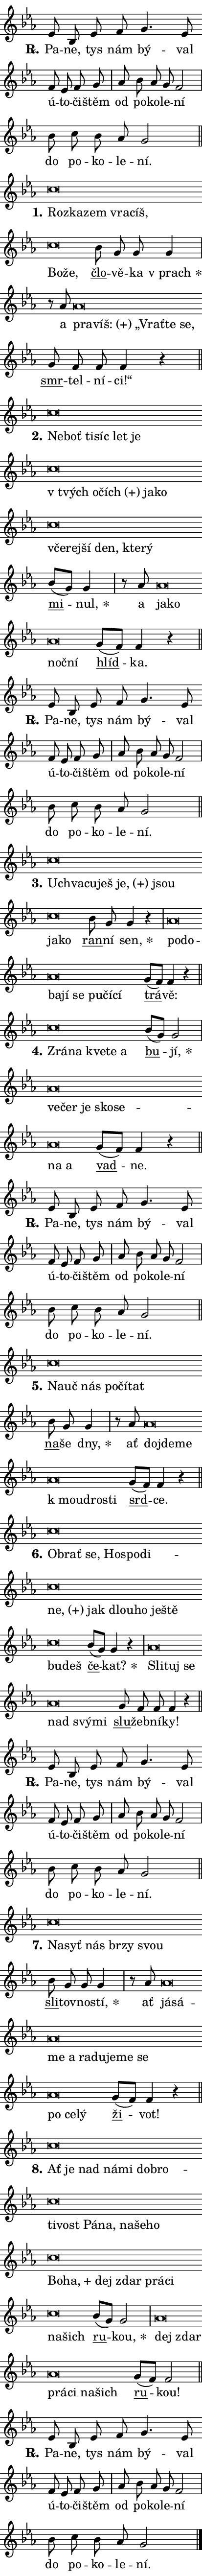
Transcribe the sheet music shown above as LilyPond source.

\version "2.22.1"
\header { tagline = "" }
\paper {
  indent = 0\cm
  top-margin = 0\cm
  right-margin = 0\cm
  bottom-margin = 0\cm
  left-margin = 0\cm
  paper-width = 7\cm
  page-breaking = #ly:one-page-breaking
  system-system-spacing.basic-distance = #11
  score-system-spacing.basic-distance = #11
  ragged-last = ##f
}


%% Author: Thomas Morley
%% https://lists.gnu.org/archive/html/lilypond-user/2020-05/msg00002.html
#(define (line-position grob)
"Returns position of @var[grob} in current system:
   @code{'start}, if at first time-step
   @code{'end}, if at last time-step
   @code{'middle} otherwise
"
  (let* ((col (ly:item-get-column grob))
         (ln (ly:grob-object col 'left-neighbor))
         (rn (ly:grob-object col 'right-neighbor))
         (col-to-check-left (if (ly:grob? ln) ln col))
         (col-to-check-right (if (ly:grob? rn) rn col))
         (break-dir-left
           (and
             (ly:grob-property col-to-check-left 'non-musical #f)
             (ly:item-break-dir col-to-check-left)))
         (break-dir-right
           (and
             (ly:grob-property col-to-check-right 'non-musical #f)
             (ly:item-break-dir col-to-check-right))))
        (cond ((eqv? 1 break-dir-left) 'start)
              ((eqv? -1 break-dir-right) 'end)
              (else 'middle))))

#(define (tranparent-at-line-position vctor)
  (lambda (grob)
  "Relying on @code{line-position} select the relevant enry from @var{vctor}.
Used to determine transparency,"
    (case (line-position grob)
      ((end) (not (vector-ref vctor 0)))
      ((middle) (not (vector-ref vctor 1)))
      ((start) (not (vector-ref vctor 2))))))

noteHeadBreakVisibility =
#(define-music-function (break-visibility)(vector?)
"Makes @code{NoteHead}s transparent relying on @var{break-visibility}"
#{
  \override NoteHead.transparent =
    #(tranparent-at-line-position break-visibility)
#})

#(define delete-ledgers-for-transparent-note-heads
  (lambda (grob)
    "Reads whether a @code{NoteHead} is transparent.
If so this @code{NoteHead} is removed from @code{'note-heads} from
@var{grob}, which is supposed to be @code{LedgerLineSpanner}.
As a result ledgers are not printed for this @code{NoteHead}"
    (let* ((nhds-array (ly:grob-object grob 'note-heads))
           (nhds-list
             (if (ly:grob-array? nhds-array)
                 (ly:grob-array->list nhds-array)
                 '()))
           ;; Relies on the transparent-property being done before
           ;; Staff.LedgerLineSpanner.after-line-breaking is executed.
           ;; This is fragile ...
           (to-keep
             (remove
               (lambda (nhd)
                 (ly:grob-property nhd 'transparent #f))
               nhds-list)))
      ;; TODO find a better method to iterate over grob-arrays, similiar
      ;; to filter/remove etc for lists
      ;; For now rebuilt from scratch
      (set! (ly:grob-object grob 'note-heads)  '())
      (for-each
        (lambda (nhd)
          (ly:pointer-group-interface::add-grob grob 'note-heads nhd))
        to-keep))))

hideNotes = {
  \noteHeadBreakVisibility #begin-of-line-visible
}
unHideNotes = {
  \noteHeadBreakVisibility #all-visible
}

% work-around for resetting accidentals
% https://lilypond.org/doc/v2.23/Documentation/notation/displaying-rhythms#unmetered-music
cadenzaMeasure = {
  \cadenzaOff
  \partial 1024 s1024
  \cadenzaOn
}

#(define-markup-command (accent layout props text) (markup?)
  "Underline accented syllable"
  (interpret-markup layout props
    #{\markup \override #'(offset . 4.3) \underline { #text }#}))

responsum = \markup \concat {
  "R" \hspace #-1.05 \path #0.1 #'((moveto 0 0.07) (lineto 0.9 0.8)) \hspace #0.05 "."
}

\layout {
    \context {
        \Staff
        \remove "Time_signature_engraver"
        \override LedgerLineSpanner.after-line-breaking = #delete-ledgers-for-transparent-note-heads
    }
    \context {
        \Voice {
            \override NoteHead.output-attributes = #'((class . "notehead"))
            \override Hairpin.height = #0.55
        }
    }
    \context {
        \Lyrics {
            \override StanzaNumber.output-attributes = #'((class . "stanzanumber"))
            \override LyricSpace.minimum-distance = #0.9
            \override LyricText.font-name = #"TeX Gyre Schola"
            \override LyricText.font-size = 1
            \override StanzaNumber.font-name = #"TeX Gyre Schola Bold"
            \override StanzaNumber.font-size = 1
        }
    }
}

% magnetic-lyrics.ily
%
%   written by
%     Jean Abou Samra <jean@abou-samra.fr>
%     Werner Lemberg <wl@gnu.org>
%
%   adapted by
%     Jiri Hon <jiri.hon@gmail.com>
%
% Version 2022-Apr-15

% https://www.mail-archive.com/lilypond-user@gnu.org/msg149350.html

#(define (Left_hyphen_pointer_engraver context)
   "Collect syllable-hyphen-syllable occurrences in lyrics and store
them in properties.  This engraver only looks to the left.  For
example, if the lyrics input is @code{foo -- bar}, it does the
following.

@itemize @bullet
@item
Set the @code{text} property of the @code{LyricHyphen} grob between
@q{foo} and @q{bar} to @code{foo}.

@item
Set the @code{left-hyphen} property of the @code{LyricText} grob with
text @q{foo} to the @code{LyricHyphen} grob between @q{foo} and
@q{bar}.
@end itemize

Use this auxiliary engraver in combination with the
@code{lyric-@/text::@/apply-@/magnetic-@/offset!} hook."
   (let ((hyphen #f)
         (text #f))
     (make-engraver
      (acknowledgers
       ((lyric-syllable-interface engraver grob source-engraver)
        (set! text grob)))
      (end-acknowledgers
       ((lyric-hyphen-interface engraver grob source-engraver)
        ;(when (not (grob::has-interface grob 'lyric-space-interface))
          (set! hyphen grob)));)
      ((stop-translation-timestep engraver)
       (when (and text hyphen)
         (ly:grob-set-object! text 'left-hyphen hyphen))
       (set! text #f)
       (set! hyphen #f)))))

#(define (lyric-text::apply-magnetic-offset! grob)
   "If the space between two syllables is less than the value in
property @code{LyricText@/.details@/.squash-threshold}, move the right
syllable to the left so that it gets concatenated with the left
syllable.

Use this function as a hook for
@code{LyricText@/.after-@/line-@/breaking} if the
@code{Left_@/hyphen_@/pointer_@/engraver} is active."
   (let ((hyphen (ly:grob-object grob 'left-hyphen #f)))
     (when hyphen
       (let ((left-text (ly:spanner-bound hyphen LEFT)))
         (when (grob::has-interface left-text 'lyric-syllable-interface)
           (let* ((common (ly:grob-common-refpoint grob left-text X))
                  (this-x-ext (ly:grob-extent grob common X))
                  (left-x-ext
                   (begin
                     ;; Trigger magnetism for left-text.
                     (ly:grob-property left-text 'after-line-breaking)
                     (ly:grob-extent left-text common X)))
                  ;; `delta` is the gap width between two syllables.
                  (delta (- (interval-start this-x-ext)
                            (interval-end left-x-ext)))
                  (details (ly:grob-property grob 'details))
                  (threshold (assoc-get 'squash-threshold details 0.2)))
             (when (< delta threshold)
               (let* (;; We have to manipulate the input text so that
                      ;; ligatures crossing syllable boundaries are not
                      ;; disabled.  For languages based on the Latin
                      ;; script this is essentially a beautification.
                      ;; However, for non-Western scripts it can be a
                      ;; necessity.
                      (lt (ly:grob-property left-text 'text))
                      (rt (ly:grob-property grob 'text))
                      (is-space (grob::has-interface hyphen 'lyric-space-interface))
                      (space (if is-space " " ""))
                      (space-markup (grob-interpret-markup grob " "))
                      (space-size (interval-length (ly:stencil-extent space-markup X)))
                      (extra-delta (if is-space space-size 0))
                      ;; Append new syllable.
                      (ltrt-space (if (and (string? lt) (string? rt))
                                (string-append lt space rt)
                                (make-concat-markup (list lt space rt))))
                      ;; Right-align `ltrt` to the right side.
                      (ltrt-space-markup (grob-interpret-markup
                               grob
                               (make-translate-markup
                                (cons (interval-length this-x-ext) 0)
                                (make-right-align-markup ltrt-space)))))
                 (begin
                   ;; Don't print `left-text`.
                   (ly:grob-set-property! left-text 'stencil #f)
                   ;; Set text and stencil (which holds all collected
                   ;; syllables so far) and shift it to the left.
                   (ly:grob-set-property! grob 'text ltrt-space)
                   (ly:grob-set-property! grob 'stencil ltrt-space-markup)
                   (ly:grob-translate-axis! grob (- (- delta extra-delta)) X))))))))))


#(define (lyric-hyphen::displace-bounds-first grob)
   ;; Make very sure this callback isn't triggered too early.
   (let ((left (ly:spanner-bound grob LEFT))
         (right (ly:spanner-bound grob RIGHT)))
     (ly:grob-property left 'after-line-breaking)
     (ly:grob-property right 'after-line-breaking)
     (ly:lyric-hyphen::print grob)))

squashThreshold = #0.4

\layout {
  \context {
    \Lyrics
    \consists #Left_hyphen_pointer_engraver
    \override LyricText.after-line-breaking =
      #lyric-text::apply-magnetic-offset!
    \override LyricHyphen.stencil = #lyric-hyphen::displace-bounds-first
    \override LyricText.details.squash-threshold = \squashThreshold
    \override LyricHyphen.minimum-distance = 0
    \override LyricHyphen.minimum-length = \squashThreshold
  }
}

squash = \override LyricText.details.squash-threshold = 9999
unSquash = \override LyricText.details.squash-threshold = \squashThreshold

left = \override LyricText.self-alignment-X = #LEFT
unLeft = \revert LyricText.self-alignment-X

starOffset = #(lambda (grob) 
                (let ((x_offset (ly:self-alignment-interface::aligned-on-x-parent grob)))
                  (if (= x_offset 0) 0 (+ x_offset 1.2))))

star = #(define-music-function (syllable)(string?)
"Append star separator at the end of a syllable"
#{
  \once \override LyricText.X-offset = #starOffset
  \lyricmode { \markup {
    #syllable
    \override #'((font-name . "TeX Gyre Schola Bold")) \hspace #0.2 \lower #0.65 \larger "*"
  } }
#})

starAccent = #(define-music-function (syllable)(string?)
"Append star separator at the end of a syllable and make accent"
#{
  \once \override LyricText.X-offset = #starOffset
  \lyricmode { \markup {
    \accent #syllable
    \override #'((font-name . "TeX Gyre Schola Bold")) \hspace #0.2 \lower #0.65 \larger "*"
  } }
#})

breath = #(define-music-function (syllable)(string?)
"Append breathing indicator at the end of a syllable"
#{
  \lyricmode { \markup { #syllable "+" } }
#})

optionalBreath = #(define-music-function (syllable)(string?)
"Append optional breathing indicator at the end of a syllable"
#{
  \lyricmode { \markup { #syllable "(+)" } }
#})


\score {
    <<
        \new Voice = "melody" { \cadenzaOn \key es \major \relative { es'8 bes es f g4. es8 \bar "" f es f g \cadenzaMeasure \bar "|" as bes as g f2 \cadenzaMeasure \bar "|" bes8 c bes as g2 \cadenzaMeasure \bar "||" \break }
\relative { c''\breve*1/16 \hideNotes \breve*1/16 \bar "" \breve*1/16 \bar "" \breve*1/16 \bar "" \breve*1/16 \bar "" \breve*1/16 \breve*1/16 \bar "" \unHideNotes \bar "" bes8 g g g4 \cadenzaMeasure \bar "|" r8 as8 as\breve*1/16 \hideNotes \breve*1/16 \bar "" \breve*1/16 \bar "" \breve*1/16 \breve*1/16 \bar "" \unHideNotes \bar "" g8 f f f4 r \cadenzaMeasure \bar "||" \break }
\relative { c''\breve*1/16 \hideNotes \breve*1/16 \bar "" \breve*1/16 \bar "" \breve*1/16 \bar "" \breve*1/16 \bar "" \breve*1/16 \bar "" \breve*1/16 \bar "" \breve*1/16 \bar "" \breve*1/16 \bar "" \breve*1/16 \bar "" \breve*1/16 \bar "" \breve*1/16 \bar "" \breve*1/16 \bar "" \breve*1/16 \bar "" \breve*1/16 \bar "" \breve*1/16 \breve*1/16 \bar "" \unHideNotes \bar "" bes8[( g)] g4 \cadenzaMeasure \bar "|" r8 as8 as\breve*1/16 \hideNotes \breve*1/16 \bar "" \breve*1/16 \breve*1/16 \bar "" \unHideNotes \bar "" g8[( f)] f4 r \cadenzaMeasure \bar "||" \break }
\relative { es'8 bes es f g4. es8 \bar "" f es f g \cadenzaMeasure \bar "|" as bes as g f2 \cadenzaMeasure \bar "|" bes8 c bes as g2 \cadenzaMeasure \bar "||" \break }
\relative { c''\breve*1/16 \hideNotes \breve*1/16 \bar "" \breve*1/16 \bar "" \breve*1/16 \bar "" \breve*1/16 \bar "" \breve*1/16 \breve*1/16 \bar "" \unHideNotes \bar "" bes8 g g4 r \cadenzaMeasure \bar "|" as\breve*1/16 \hideNotes \breve*1/16 \bar "" \breve*1/16 \bar "" \breve*1/16 \bar "" \breve*1/16 \bar "" \breve*1/16 \bar "" \breve*1/16 \breve*1/16 \bar "" \unHideNotes \bar "" g8[( f)] f4 r \cadenzaMeasure \bar "||" \break }
\relative { c''\breve*1/16 \hideNotes \breve*1/16 \bar "" \breve*1/16 \bar "" \breve*1/16 \breve*1/16 \bar "" \unHideNotes \bar "" bes8[( g)] g2 \cadenzaMeasure \bar "|" as\breve*1/16 \hideNotes \breve*1/16 \bar "" \breve*1/16 \bar "" \breve*1/16 \bar "" \breve*1/16 \bar "" \breve*1/16 \breve*1/16 \bar "" \unHideNotes \bar "" g8[( f)] f4 r \cadenzaMeasure \bar "||" \break }
\relative { es'8 bes es f g4. es8 \bar "" f es f g \cadenzaMeasure \bar "|" as bes as g f2 \cadenzaMeasure \bar "|" bes8 c bes as g2 \cadenzaMeasure \bar "||" \break }
\relative { c''\breve*1/16 \hideNotes \breve*1/16 \bar "" \breve*1/16 \bar "" \breve*1/16 \bar "" \breve*1/16 \breve*1/16 \bar "" \unHideNotes \bar "" bes8 g g4 \cadenzaMeasure \bar "|" r8 as8 as\breve*1/16 \hideNotes \breve*1/16 \bar "" \breve*1/16 \bar "" \breve*1/16 \bar "" \breve*1/16 \breve*1/16 \bar "" \unHideNotes \bar "" g8[( f)] f4 r \cadenzaMeasure \bar "||" \break }
\relative { c''\breve*1/16 \hideNotes \breve*1/16 \bar "" \breve*1/16 \bar "" \breve*1/16 \bar "" \breve*1/16 \bar "" \breve*1/16 \bar "" \breve*1/16 \bar "" \breve*1/16 \bar "" \breve*1/16 \bar "" \breve*1/16 \bar "" \breve*1/16 \bar "" \breve*1/16 \bar "" \breve*1/16 \breve*1/16 \bar "" \unHideNotes \bar "" bes8[( g)] g4 r \cadenzaMeasure \bar "|" as\breve*1/16 \hideNotes \breve*1/16 \bar "" \breve*1/16 \bar "" \breve*1/16 \bar "" \breve*1/16 \breve*1/16 \bar "" \unHideNotes \bar "" g8 f f f4 r \cadenzaMeasure \bar "||" \break }
\relative { es'8 bes es f g4. es8 \bar "" f es f g \cadenzaMeasure \bar "|" as bes as g f2 \cadenzaMeasure \bar "|" bes8 c bes as g2 \cadenzaMeasure \bar "||" \break }
\relative { c''\breve*1/16 \hideNotes \breve*1/16 \bar "" \breve*1/16 \bar "" \breve*1/16 \bar "" \breve*1/16 \breve*1/16 \bar "" \unHideNotes \bar "" bes8 g g g4 \cadenzaMeasure \bar "|" r8 as8 as\breve*1/16 \hideNotes \breve*1/16 \bar "" \breve*1/16 \bar "" \breve*1/16 \bar "" \breve*1/16 \bar "" \breve*1/16 \bar "" \breve*1/16 \bar "" \breve*1/16 \bar "" \breve*1/16 \bar "" \breve*1/16 \bar "" \breve*1/16 \breve*1/16 \bar "" \unHideNotes \bar "" g8[( f)] f4 r \cadenzaMeasure \bar "||" \break }
\relative { c''\breve*1/16 \hideNotes \breve*1/16 \bar "" \breve*1/16 \bar "" \breve*1/16 \bar "" \breve*1/16 \bar "" \breve*1/16 \bar "" \breve*1/16 \bar "" \breve*1/16 \bar "" \breve*1/16 \bar "" \breve*1/16 \bar "" \breve*1/16 \bar "" \breve*1/16 \bar "" \breve*1/16 \bar "" \breve*1/16 \bar "" \breve*1/16 \bar "" \breve*1/16 \bar "" \breve*1/16 \bar "" \breve*1/16 \bar "" \breve*1/16 \bar "" \breve*1/16 \bar "" \breve*1/16 \breve*1/16 \bar "" \unHideNotes \bar "" bes8[( g)] g2 \cadenzaMeasure \bar "|" as\breve*1/16 \hideNotes \breve*1/16 \bar "" \breve*1/16 \bar "" \breve*1/16 \bar "" \breve*1/16 \breve*1/16 \bar "" \unHideNotes \bar "" g8[( f)] f2 \cadenzaMeasure \bar "||" \break }
\relative { es'8 bes es f g4. es8 \bar "" f es f g \cadenzaMeasure \bar "|" as bes as g f2 \cadenzaMeasure \bar "|" bes8 c bes as g2 \cadenzaMeasure \bar "||" \break } \bar "|." }
        \new Lyrics \lyricsto "melody" { \lyricmode { \set stanza = \responsum
Pa -- ne, tys nám bý -- val ú -- to -- či -- štěm od po -- ko -- le -- ní do po -- ko -- le -- ní.
\set stanza = "1."
\left Roz -- \squash ka -- zem vra -- cíš, Bo -- že, \unLeft \unSquash \markup \accent člo -- vě -- ka \star "v prach" a \left pra -- \squash \optionalBreath víš: „Vrať -- te se, \unLeft \unSquash \markup \accent smr -- tel -- ní -- ci!“
\set stanza = "2."
\left Ne -- \squash boť ti -- síc let je "v tvých" o -- \optionalBreath čích ja -- ko vče -- rej -- ší den, kte -- rý \unLeft \unSquash \markup \accent mi -- \star nul, a \left ja -- \squash ko noč -- ní \unLeft \unSquash \markup \accent hlíd -- ka.
\set stanza = \responsum
Pa -- ne, tys nám bý -- val ú -- to -- či -- štěm od po -- ko -- le -- ní do po -- ko -- le -- ní.
\set stanza = "3."
\left Uchva -- \squash cu -- ješ \optionalBreath je, jsou ja -- ko \unLeft \unSquash \markup \accent ran -- ní \star sen, \left po -- \squash do -- ba -- jí se pu -- čí -- cí \unLeft \unSquash \markup \accent trá -- vě:
\set stanza = "4."
\left Zrá -- \squash na kve -- te a \unLeft \unSquash \markup \accent bu -- \star jí, \left ve -- \squash čer je sko -- se -- na a \unLeft \unSquash \markup \accent vad -- ne.
\set stanza = \responsum
Pa -- ne, tys nám bý -- val ú -- to -- či -- štěm od po -- ko -- le -- ní do po -- ko -- le -- ní.
\set stanza = "5."
\left Na -- \squash uč nás po -- čí -- tat \unLeft \unSquash \markup \accent na -- še \star dny, ať \left doj -- \squash de -- me "k moud" -- ro -- sti \unLeft \unSquash \markup \accent srd -- ce.
\set stanza = "6."
\left O -- \squash brať se, Ho -- spo -- di -- \optionalBreath ne, jak dlou -- ho je -- ště bu -- deš \unLeft \unSquash \markup \accent če -- \star kat? \left Sli -- \squash tuj se nad svý -- mi \unLeft \unSquash \markup \accent slu -- žeb -- ní -- ky!
\set stanza = \responsum
Pa -- ne, tys nám bý -- val ú -- to -- či -- štěm od po -- ko -- le -- ní do po -- ko -- le -- ní.
\set stanza = "7."
\left Na -- \squash syť nás br -- zy svou \unLeft \unSquash \markup \accent sli -- tov -- no -- \star stí, ať \left já -- \squash sá -- me a ra -- du -- je -- me se po ce -- lý \unLeft \unSquash \markup \accent ži -- vot!
\set stanza = "8."
\left Ať \squash je nad ná -- mi dob -- ro -- ti -- vost Pá -- na, na -- še -- ho Bo -- \breath "ha," dej zdar prá -- ci na -- šich \unLeft \unSquash \markup \accent ru -- \star kou, \left dej \squash zdar prá -- ci na -- šich \unLeft \unSquash \markup \accent ru -- kou!
\set stanza = \responsum
Pa -- ne, tys nám bý -- val ú -- to -- či -- štěm od po -- ko -- le -- ní do po -- ko -- le -- ní. } }
    >>
    \layout {}
}
